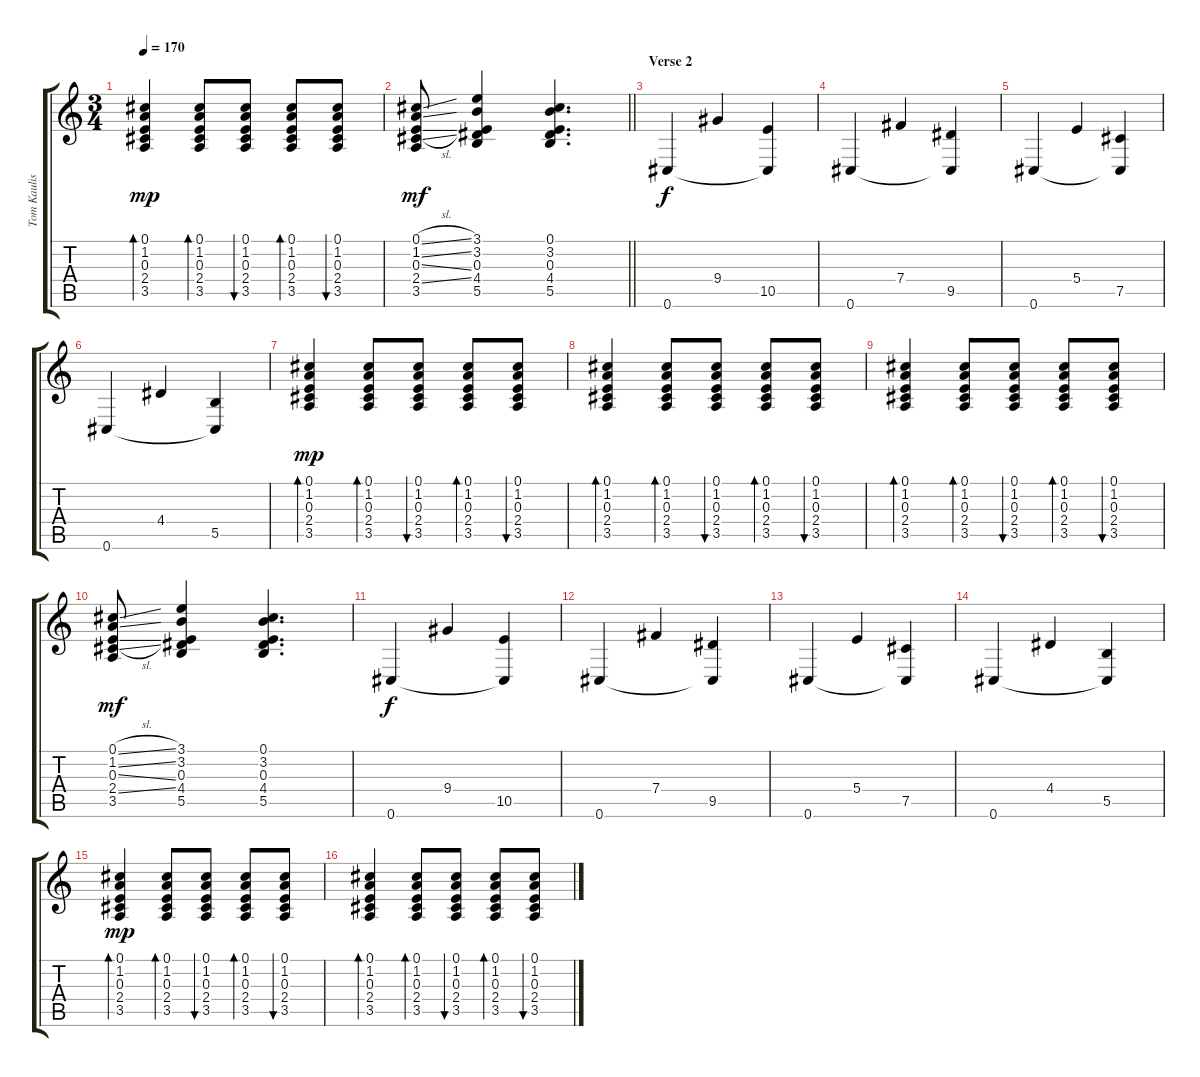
\track ("Tom Kaulist [ guitare ]" "Tom Kaulis") {instrument electricguitarclean}
\staff {score tabs}
\tuning (Db4 Ab3 E3 B2 Gb2 Db2) {hide}
\ts (3 4)
\tempo 170
\clef g2
\ks c
(0.1 1.2 0.3 2.4 3.5).4{bd 60 dy mp} (0.1 1.2 0.3 2.4 3.5).8{bd 60} (0.1 1.2 0.3 2.4 3.5).8{bu 60} (0.1 1.2 0.3 2.4 3.5).8{bd 60} (0.1 1.2 0.3 2.4 3.5).8{bu 60} |
\barLineRight lightlight
(0.1{sl} 1.2{sl} 0.3{sl} 2.4{sl} 3.5).8{dy mf} (3.1 3.2 0.3 4.4 5.5).4 (0.1 3.2 0.3 4.4 5.5).4{d} |
\section ("" "Verse 2")
0.6.4{dy f} 9.4.4 (10.5 0.6{t}).4 |
0.6.4 7.4.4 (9.5 0.6{t}).4 |
0.6.4 5.4.4 (7.5 0.6{t}).4 |
0.6.4 4.4.4 (5.5 0.6{t}).4 |
(0.1 1.2 0.3 2.4 3.5).4{bd 60 dy mp} (0.1 1.2 0.3 2.4 3.5).8{bd 60} (0.1 1.2 0.3 2.4 3.5).8{bu 60} (0.1 1.2 0.3 2.4 3.5).8{bd 60} (0.1 1.2 0.3 2.4 3.5).8{bu 60} |
(0.1 1.2 0.3 2.4 3.5).4{bd 60} (0.1 1.2 0.3 2.4 3.5).8{bd 60} (0.1 1.2 0.3 2.4 3.5).8{bu 60} (0.1 1.2 0.3 2.4 3.5).8{bd 60} (0.1 1.2 0.3 2.4 3.5).8{bu 60} |
(0.1 1.2 0.3 2.4 3.5).4{bd 60} (0.1 1.2 0.3 2.4 3.5).8{bd 60} (0.1 1.2 0.3 2.4 3.5).8{bu 60} (0.1 1.2 0.3 2.4 3.5).8{bd 60} (0.1 1.2 0.3 2.4 3.5).8{bu 60} |
(0.1{sl} 1.2{sl} 0.3{sl} 2.4{sl} 3.5).8{dy mf} (3.1 3.2 0.3 4.4 5.5).4 (0.1 3.2 0.3 4.4 5.5).4{d} |
0.6.4{dy f} 9.4.4 (10.5 0.6{t}).4 |
0.6.4 7.4.4 (9.5 0.6{t}).4 |
0.6.4 5.4.4 (7.5 0.6{t}).4 |
0.6.4 4.4.4 (5.5 0.6{t}).4 |
(0.1 1.2 0.3 2.4 3.5).4{bd 60 dy mp} (0.1 1.2 0.3 2.4 3.5).8{bd 60} (0.1 1.2 0.3 2.4 3.5).8{bu 60} (0.1 1.2 0.3 2.4 3.5).8{bd 60} (0.1 1.2 0.3 2.4 3.5).8{bu 60} |
(0.1 1.2 0.3 2.4 3.5).4{bd 60} (0.1 1.2 0.3 2.4 3.5).8{bd 60} (0.1 1.2 0.3 2.4 3.5).8{bu 60} (0.1 1.2 0.3 2.4 3.5).8{bd 60} (0.1 1.2 0.3 2.4 3.5).8{bu 60}
